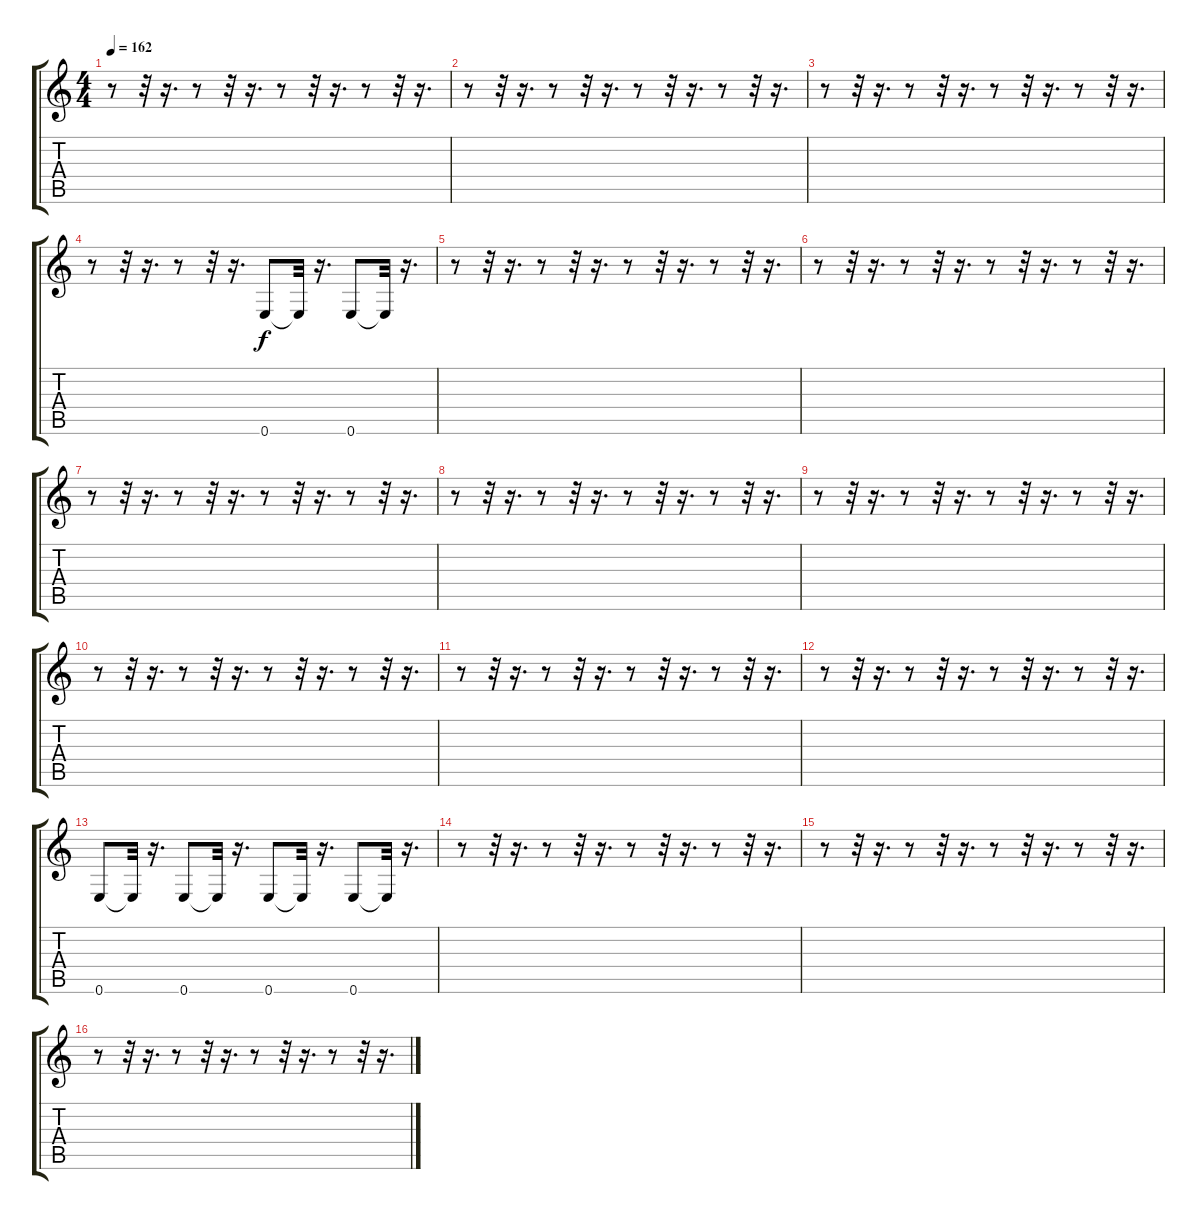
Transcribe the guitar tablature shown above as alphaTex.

\track "" {instrument fretlessbass}
\staff {score tabs}
\tuning (E4 B3 G3 D3 A2 E2) {hide}
\ts (4 4)
\tempo 162
\clef g2
\ks c
r.8{dy f} r.32 r.16{d} r.8 r.32 r.16{d} r.8 r.32 r.16{d} r.8 r.32 r.16{d} |
r.8 r.32 r.16{d} r.8 r.32 r.16{d} r.8 r.32 r.16{d} r.8 r.32 r.16{d} |
r.8 r.32 r.16{d} r.8 r.32 r.16{d} r.8 r.32 r.16{d} r.8 r.32 r.16{d} |
r.8 r.32 r.16{d} r.8 r.32 r.16{d} 0.6.8 0.6{t}.32 r.16{d} 0.6.8 0.6{t}.32 r.16{d} |
r.8 r.32 r.16{d} r.8 r.32 r.16{d} r.8 r.32 r.16{d} r.8 r.32 r.16{d} |
r.8 r.32 r.16{d} r.8 r.32 r.16{d} r.8 r.32 r.16{d} r.8 r.32 r.16{d} |
r.8 r.32 r.16{d} r.8 r.32 r.16{d} r.8 r.32 r.16{d} r.8 r.32 r.16{d} |
r.8 r.32 r.16{d} r.8 r.32 r.16{d} r.8 r.32 r.16{d} r.8 r.32 r.16{d} |
r.8 r.32 r.16{d} r.8 r.32 r.16{d} r.8 r.32 r.16{d} r.8 r.32 r.16{d} |
r.8 r.32 r.16{d} r.8 r.32 r.16{d} r.8 r.32 r.16{d} r.8 r.32 r.16{d} |
r.8 r.32 r.16{d} r.8 r.32 r.16{d} r.8 r.32 r.16{d} r.8 r.32 r.16{d} |
r.8 r.32 r.16{d} r.8 r.32 r.16{d} r.8 r.32 r.16{d} r.8 r.32 r.16{d} |
0.6.8 0.6{t}.32 r.16{d} 0.6.8 0.6{t}.32 r.16{d} 0.6.8 0.6{t}.32 r.16{d} 0.6.8 0.6{t}.32 r.16{d} |
r.8 r.32 r.16{d} r.8 r.32 r.16{d} r.8 r.32 r.16{d} r.8 r.32 r.16{d} |
r.8 r.32 r.16{d} r.8 r.32 r.16{d} r.8 r.32 r.16{d} r.8 r.32 r.16{d} |
r.8 r.32 r.16{d} r.8 r.32 r.16{d} r.8 r.32 r.16{d} r.8 r.32 r.16{d}
